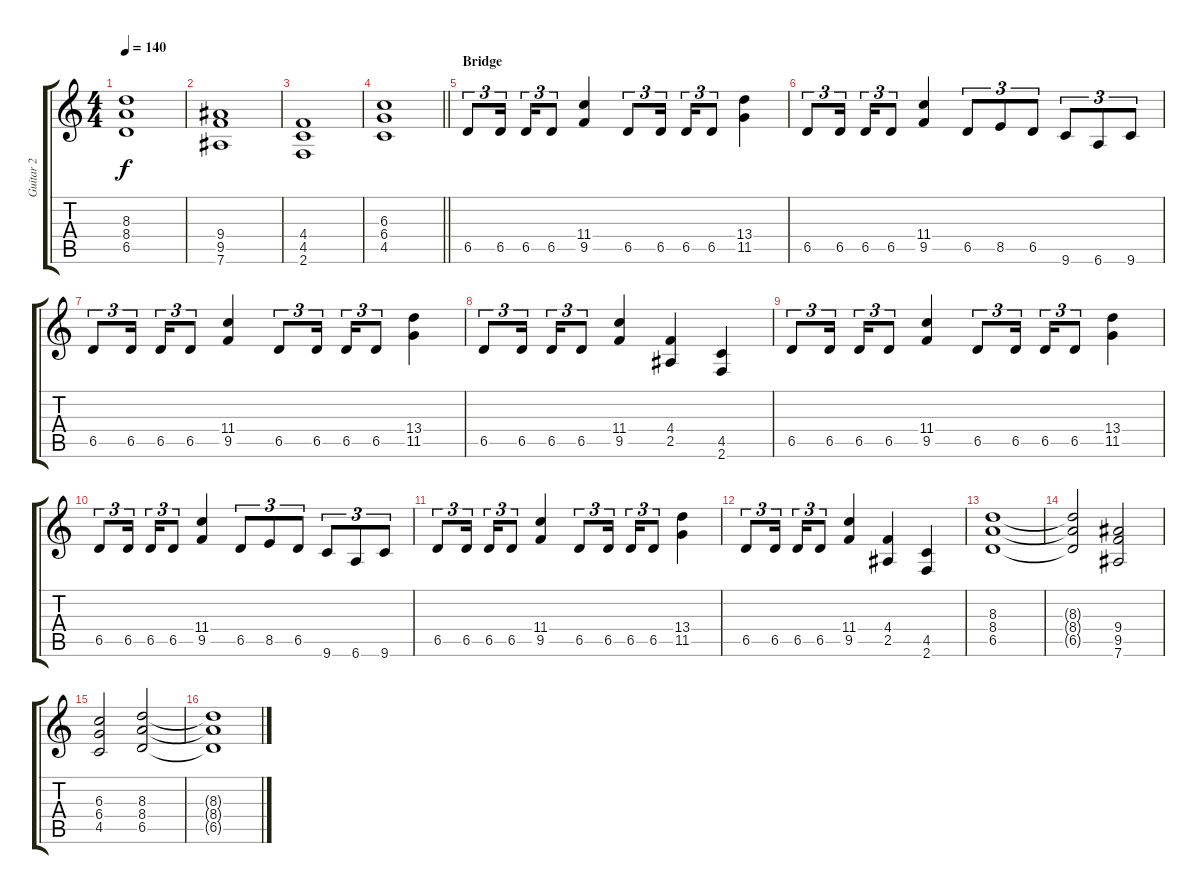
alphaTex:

\track ("Guitar 2" "Guitar 2") {instrument overdrivenguitar}
\staff {score tabs}
\tuning (Eb4 Bb3 Gb3 Db3 Ab2 Eb2) {hide}
\ts (4 4)
\tempo 140
\clef g2
\ks c
(8.3 8.4 6.5).1{dy f} |
(9.4 9.5 7.6).1 |
(4.4 4.5 2.6).1 |
\barLineRight lightlight
(6.3 6.4 4.5).1 |
\section ("" "Bridge")
6.5.8{tu (3 2)} 6.5.16{tu (3 2) beam splitsecondary} 6.5.16{tu (3 2)} 6.5.8{tu (3 2)} (11.4 9.5).4 6.5.8{tu (3 2)} 6.5.16{tu (3 2) beam splitsecondary} 6.5.16{tu (3 2)} 6.5.8{tu (3 2)} (13.4 11.5).4 |
6.5.8{tu (3 2)} 6.5.16{tu (3 2) beam splitsecondary} 6.5.16{tu (3 2)} 6.5.8{tu (3 2)} (11.4 9.5).4 6.5.8{tu (3 2)} 8.5.8{tu (3 2)} 6.5.8{tu (3 2)} 9.6.8{tu (3 2)} 6.6.8{tu (3 2)} 9.6.8{tu (3 2)} |
6.5.8{tu (3 2)} 6.5.16{tu (3 2) beam splitsecondary} 6.5.16{tu (3 2)} 6.5.8{tu (3 2)} (11.4 9.5).4 6.5.8{tu (3 2)} 6.5.16{tu (3 2) beam splitsecondary} 6.5.16{tu (3 2)} 6.5.8{tu (3 2)} (13.4 11.5).4 |
6.5.8{tu (3 2)} 6.5.16{tu (3 2) beam splitsecondary} 6.5.16{tu (3 2)} 6.5.8{tu (3 2)} (11.4 9.5).4 (4.4 2.5).4 (4.5 2.6).4 |
6.5.8{tu (3 2)} 6.5.16{tu (3 2) beam splitsecondary} 6.5.16{tu (3 2)} 6.5.8{tu (3 2)} (11.4 9.5).4 6.5.8{tu (3 2)} 6.5.16{tu (3 2) beam splitsecondary} 6.5.16{tu (3 2)} 6.5.8{tu (3 2)} (13.4 11.5).4 |
6.5.8{tu (3 2)} 6.5.16{tu (3 2) beam splitsecondary} 6.5.16{tu (3 2)} 6.5.8{tu (3 2)} (11.4 9.5).4 6.5.8{tu (3 2)} 8.5.8{tu (3 2)} 6.5.8{tu (3 2)} 9.6.8{tu (3 2)} 6.6.8{tu (3 2)} 9.6.8{tu (3 2)} |
6.5.8{tu (3 2)} 6.5.16{tu (3 2) beam splitsecondary} 6.5.16{tu (3 2)} 6.5.8{tu (3 2)} (11.4 9.5).4 6.5.8{tu (3 2)} 6.5.16{tu (3 2) beam splitsecondary} 6.5.16{tu (3 2)} 6.5.8{tu (3 2)} (13.4 11.5).4 |
6.5.8{tu (3 2)} 6.5.16{tu (3 2) beam splitsecondary} 6.5.16{tu (3 2)} 6.5.8{tu (3 2)} (11.4 9.5).4 (4.4 2.5).4 (4.5 2.6).4 |
(8.3 8.4 6.5).1 |
(8.3{t} 8.4{t} 6.5{t}).2 (9.4 9.5 7.6).2 |
(6.3 6.4 4.5).2 (8.3 8.4 6.5).2 |
(8.3{t} 8.4{t} 6.5{t}).1
